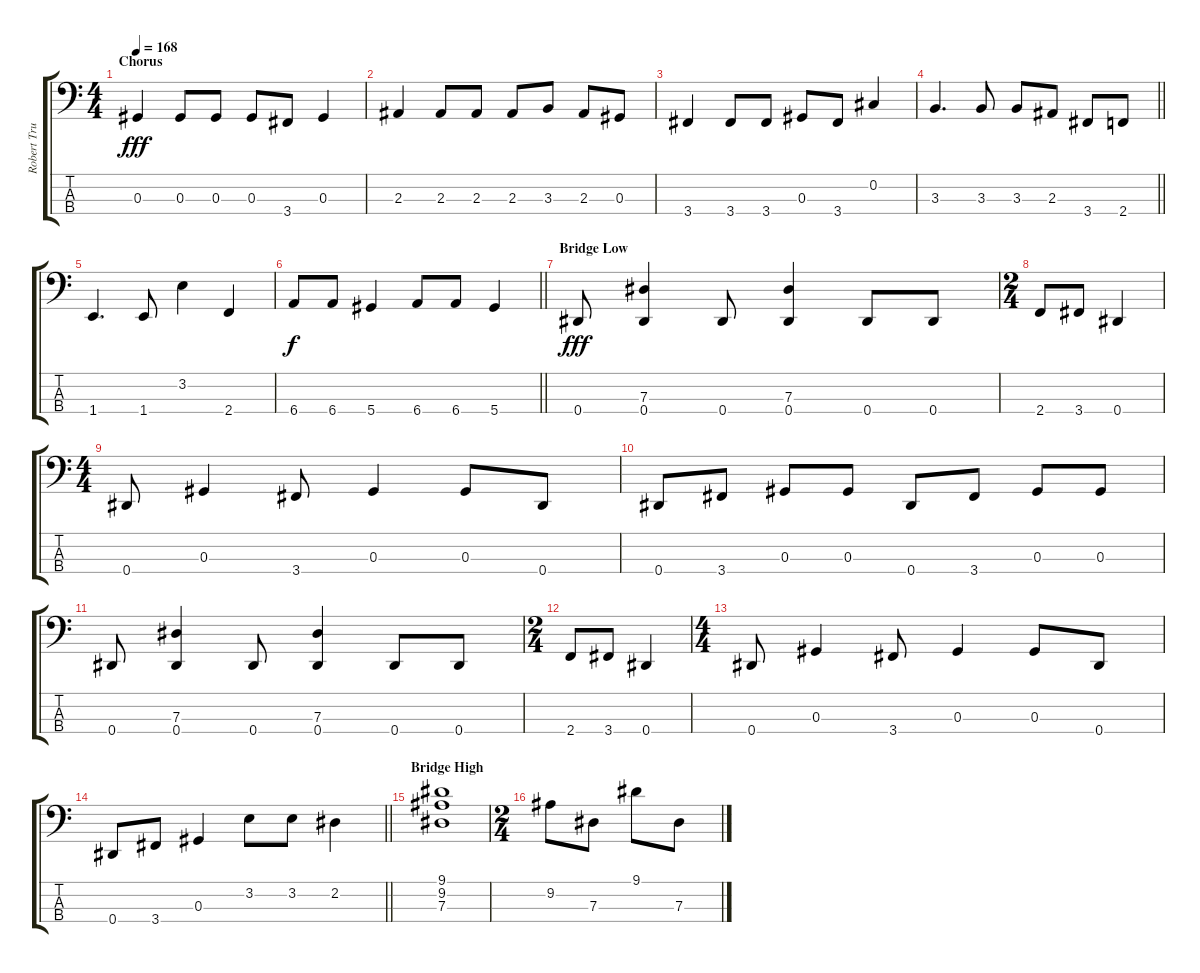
\track ("Robert Trujillo" "Robert Tru") {instrument electricbassfinger}
\staff {score tabs}
\tuning (Gb2 Db2 Ab1 Eb1) {hide}
\ts (4 4)
\section ("" "Chorus")
\tempo 168
\clef f4
\ks c
0.3.4{dy fff} 0.3.8 0.3.8 0.3.8 3.4.8 0.3.4 |
2.3.4 2.3.8 2.3.8 2.3.8 3.3.8 2.3.8 0.3.8 |
3.4.4 3.4.8 3.4.8 0.3.8 3.4.8 0.2.4 |
\barLineRight lightlight
3.3.4{d} 3.3.8 3.3.8 2.3.8 3.4.8 2.4.8 |
1.4.4{d} 1.4.8 3.2.4 2.4.4 |
\barLineRight lightlight
6.4.8{dy f} 6.4.8 5.4.4 6.4.8 6.4.8 5.4.4 |
\section ("" "Bridge Low")
0.4.8{dy fff} (7.3 0.4).4 0.4.8 (7.3 0.4).4 0.4.8 0.4.8 |
\ts (2 4)
2.4.8 3.4.8 0.4.4 |
\ts (4 4)
0.4.8 0.3.4 3.4.8 0.3.4 0.3.8 0.4.8 |
0.4.8 3.4.8 0.3.8 0.3.8 0.4.8 3.4.8 0.3.8 0.3.8 |
0.4.8 (7.3 0.4).4 0.4.8 (7.3 0.4).4 0.4.8 0.4.8 |
\ts (2 4)
2.4.8 3.4.8 0.4.4 |
\ts (4 4)
0.4.8 0.3.4 3.4.8 0.3.4 0.3.8 0.4.8 |
\barLineRight lightlight
0.4.8 3.4.8 0.3.4 3.2.8 3.2.8 2.2.4 |
\section ("" "Bridge High")
(9.1 9.2 7.3).1 |
\ts (2 4)
9.2.8 7.3.8 9.1.8 7.3.8
